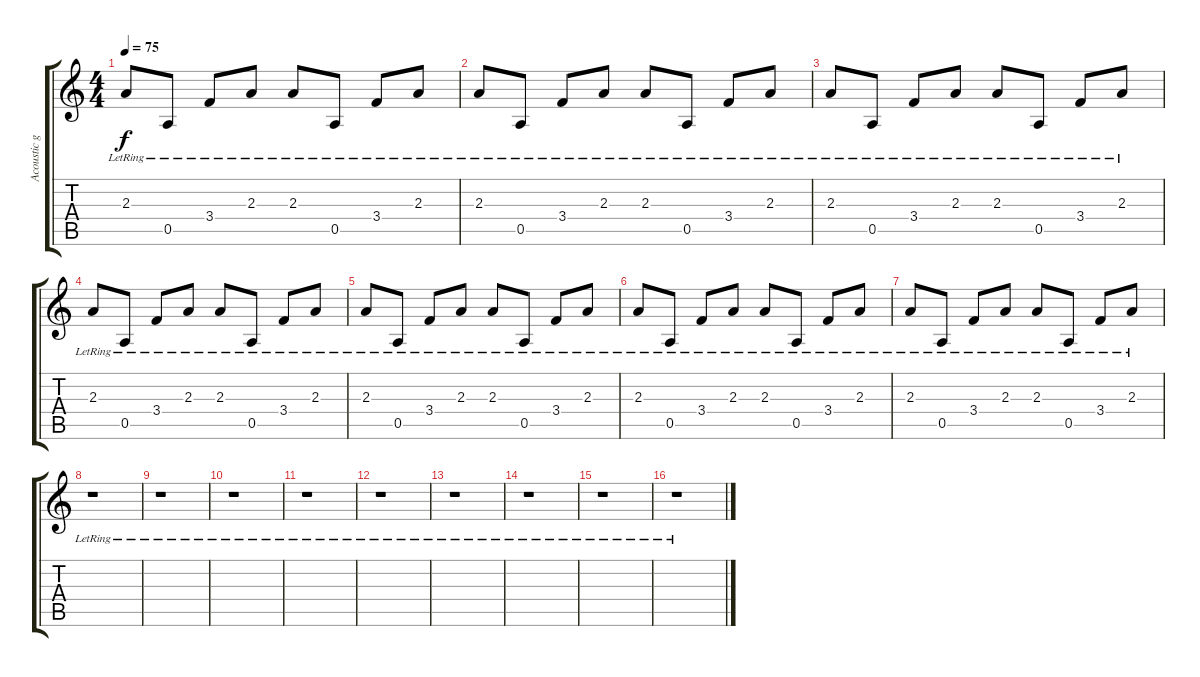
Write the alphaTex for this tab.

\track ("Acoustic guitar" "Acoustic g") {instrument acousticguitarsteel}
\staff {score tabs}
\tuning (E4 B3 G3 D3 A2 E2) {hide}
\ts (4 4)
\tempo 75
\clef g2
\ks c
2.3{lr}.8{dy f} 0.5{lr}.8 3.4{lr}.8 2.3{lr}.8 2.3{lr}.8 0.5{lr}.8 3.4{lr}.8 2.3{lr}.8 |
2.3{lr}.8 0.5{lr}.8 3.4{lr}.8 2.3{lr}.8 2.3{lr}.8 0.5{lr}.8 3.4{lr}.8 2.3{lr}.8 |
2.3{lr}.8 0.5{lr}.8 3.4{lr}.8 2.3{lr}.8 2.3{lr}.8 0.5{lr}.8 3.4{lr}.8 2.3{lr}.8 |
2.3{lr}.8 0.5{lr}.8 3.4{lr}.8 2.3{lr}.8 2.3{lr}.8 0.5{lr}.8 3.4{lr}.8 2.3{lr}.8 |
2.3{lr}.8 0.5{lr}.8 3.4{lr}.8 2.3{lr}.8 2.3{lr}.8 0.5{lr}.8 3.4{lr}.8 2.3{lr}.8 |
2.3{lr}.8 0.5{lr}.8 3.4{lr}.8 2.3{lr}.8 2.3{lr}.8 0.5{lr}.8 3.4{lr}.8 2.3{lr}.8 |
2.3{lr}.8 0.5{lr}.8 3.4{lr}.8 2.3{lr}.8 2.3{lr}.8 0.5{lr}.8 3.4{lr}.8 2.3{lr}.8 |
r.1 |
r.1 |
r.1 |
r.1 |
r.1 |
r.1 |
r.1 |
r.1 |
r.1
